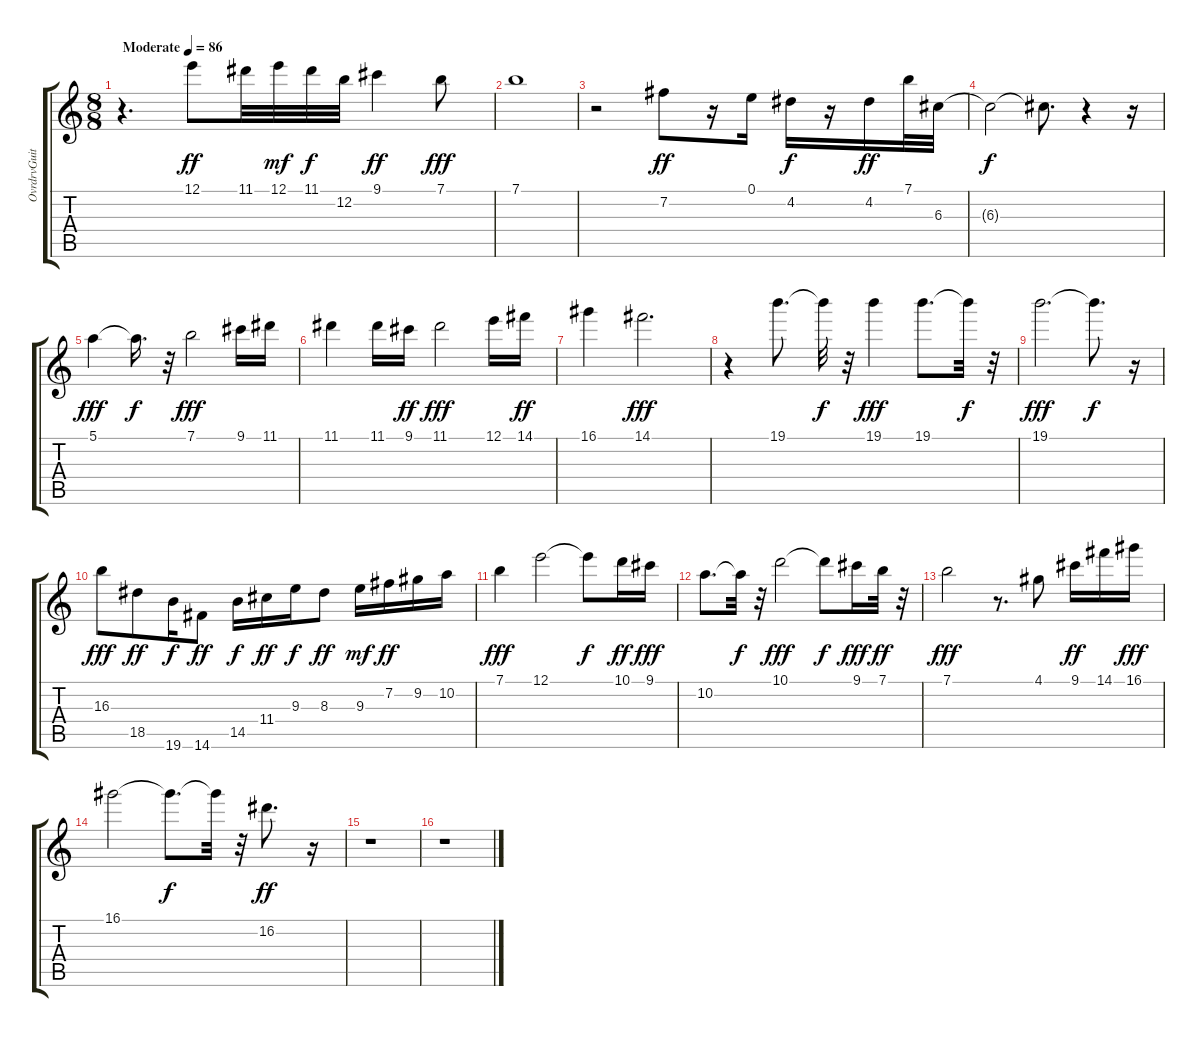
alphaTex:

\track ("OvrdrvGuitar" "OvrdrvGuit") {instrument overdrivenguitar}
\staff {score tabs}
\tuning (E4 B3 G3 D3 A2 E2) {hide}
\ts (8 8)
\tempo (86 "Moderate")
\clef g2
\ks c
r.4{d dy ff instrument overdrivenguitar} 12.1.8 11.1.32 12.1.32{dy mf} 11.1.32{dy f} 12.2.32 9.1.4{dy ff} 7.1.8{dy fff} |
7.1.1 |
r.2 7.2.8{dy ff} r.16 0.1.16 4.2.16{dy f} r.16 4.2.16{dy ff} 7.1.32 6.3.32 |
6.3{t}.2{dy f} 6.3{t}.8{d} r.4 r.16 |
5.1.4{dy fff} 5.1{t}.16{d dy f} r.32 7.1.2{dy fff} 9.1.16 11.1.16 |
11.1.4 11.1.16 9.1.16{dy ff} 11.1.2{dy fff} 12.1.16 14.1.16{dy ff} |
16.1.4 14.1.2{d dy fff} |
r.4 19.1.8{d} 19.1{t}.32{dy f} r.32 19.1.4{dy fff} 19.1.8{d} 19.1{t}.32{dy f} r.32 |
19.1.2{d dy fff} 19.1{t}.8{d dy f} r.16 |
16.3.8{dy fff} 18.5.8{dy ff} 19.6.16{dy f} 14.6.8{dy ff} 14.5.16{dy f} 11.4.16{dy ff} 9.3.16{dy f} 8.3.8{dy ff} 9.3.16{dy mf} 7.2.16{dy ff} 9.2.16 10.2.16 |
7.1.4{dy fff} 12.1.2 12.1{t}.8{dy f} 10.1.16{dy ff} 9.1.16{dy fff} |
10.2.8{d} 10.2{t}.32{dy f} r.32 10.1.2{dy fff} 10.1{t}.8{dy f} 9.1.16{dy fff} 7.1.32{dy ff} r.32 |
7.1.2{dy fff} r.8{d} 4.1.8 9.1.16{dy ff} 14.1.16 16.1.16{dy fff} |
16.1.2 16.1{t}.8{d dy f} 16.1{t}.32 r.32 16.2.8{d dy ff} r.16 |
r.1 |
r.1
